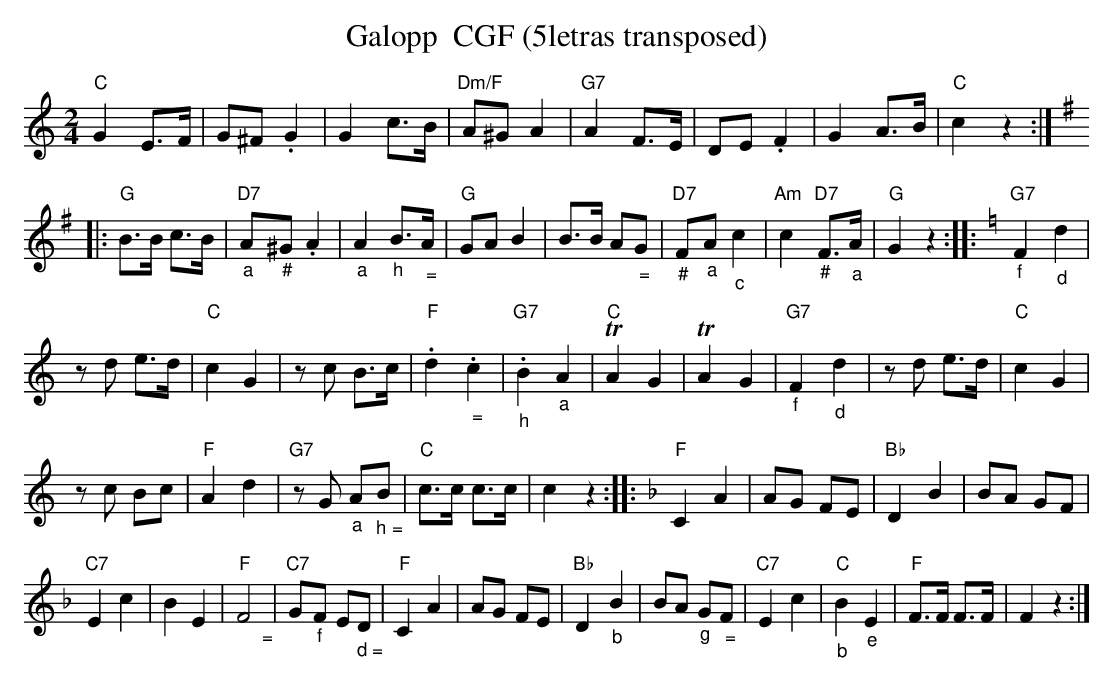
X:1
T:Galopp  CGF (5letras transposed)
M:2/4
L:1/8
K:C transpose=3 %%MIDI gchordon
"C"G2E>F | G^F .G2 | G2 c>B | "Dm/F"A^G A2 | "G7"A2 F>E | DE .F2 | \
G2A>B | "C"c2z2 :: [K:G]
 "G"B>B c>B | "D7""_a"A"_#"^G .A2 | "_a"A2 "_h"B>"_ ="A | "G"GAB2 | \
B>B A"_ ="G | "D7""_#"F"_a"A "_c"c2 | "Am"c2"D7""_#"F>"_a"A | "G"G2z2 :: [K:C] "G7""_f"F2"_d"d2 |
 zd e>d | "C"c2G2 | zc B>c | "F".d2."_ ="c2 | \
"G7""_h".B2"_a"A2 | "C"TA2G2 | TA2G2 | "G7""_f"F2"_d"d2 | zd e>d | "C"c2G2 |
 zc Bc | "F"A2d2 | "G7"zG "_a"A"_ h ="B | \
"C"c>c c>c | c2z2 :: [K:F] "F"C2A2 | AG FE | "Bb"D2B2 | BA GF |
 "C7"E2c2 | B2E2 | "F""_      ="F4 | \
"C7"G"_f"F E"_ d ="D | "F"C2A2 | AG FE | "Bb"D2"_b"B2 | BA "_g"G"_ ="F | "C7"E2c2 | "C" "_b"B2"_e"E2 | "F"F>F F>F | F2z2 :|
